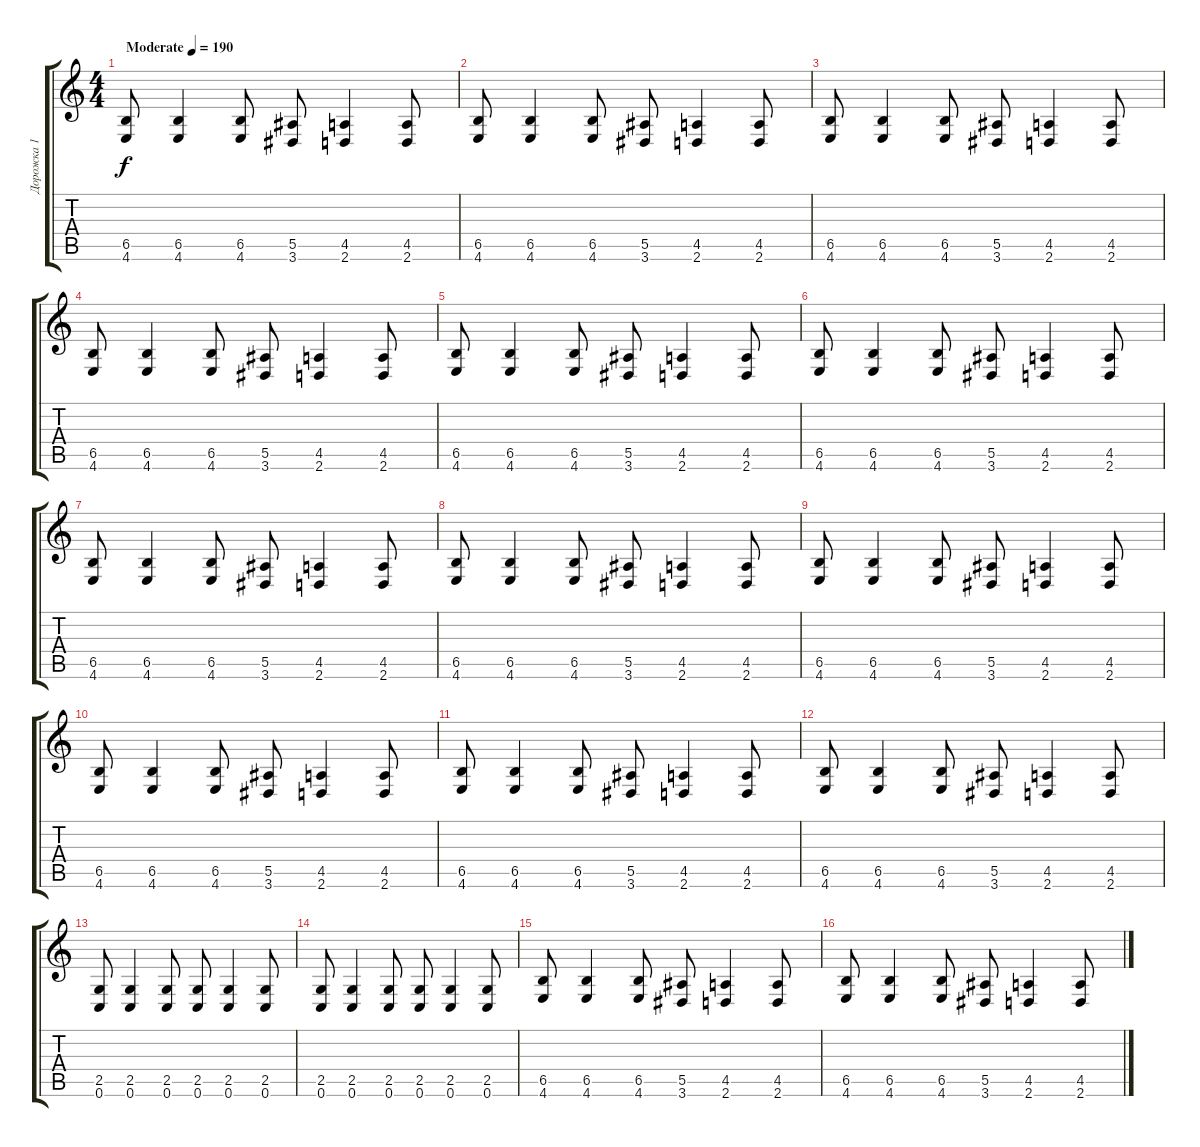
\track ("Дорожка 1" "Дорожка 1") {instrument distortionguitar}
\staff {score tabs}
\tuning (C4 G3 Eb3 Bb2 F2 C2) {hide}
\ts (4 4)
\tempo (190 "Moderate")
\clef g2
\ks c
(6.5 4.6).8{dy f instrument distortionguitar} (6.5 4.6).4 (6.5 4.6).8 (5.5 3.6).8 (4.5 2.6).4 (4.5 2.6).8 |
(6.5 4.6).8 (6.5 4.6).4 (6.5 4.6).8 (5.5 3.6).8 (4.5 2.6).4 (4.5 2.6).8 |
(6.5 4.6).8 (6.5 4.6).4 (6.5 4.6).8 (5.5 3.6).8 (4.5 2.6).4 (4.5 2.6).8 |
(6.5 4.6).8 (6.5 4.6).4 (6.5 4.6).8 (5.5 3.6).8 (4.5 2.6).4 (4.5 2.6).8 |
(6.5 4.6).8 (6.5 4.6).4 (6.5 4.6).8 (5.5 3.6).8 (4.5 2.6).4 (4.5 2.6).8 |
(6.5 4.6).8 (6.5 4.6).4 (6.5 4.6).8 (5.5 3.6).8 (4.5 2.6).4 (4.5 2.6).8 |
(6.5 4.6).8 (6.5 4.6).4 (6.5 4.6).8 (5.5 3.6).8 (4.5 2.6).4 (4.5 2.6).8 |
(6.5 4.6).8 (6.5 4.6).4 (6.5 4.6).8 (5.5 3.6).8 (4.5 2.6).4 (4.5 2.6).8 |
(6.5 4.6).8 (6.5 4.6).4 (6.5 4.6).8 (5.5 3.6).8 (4.5 2.6).4 (4.5 2.6).8 |
(6.5 4.6).8 (6.5 4.6).4 (6.5 4.6).8 (5.5 3.6).8 (4.5 2.6).4 (4.5 2.6).8 |
(6.5 4.6).8 (6.5 4.6).4 (6.5 4.6).8 (5.5 3.6).8 (4.5 2.6).4 (4.5 2.6).8 |
(6.5 4.6).8 (6.5 4.6).4 (6.5 4.6).8 (5.5 3.6).8 (4.5 2.6).4 (4.5 2.6).8 |
(2.5 0.6).8 (2.5 0.6).4 (2.5 0.6).8 (2.5 0.6).8 (2.5 0.6).4 (2.5 0.6).8 |
(2.5 0.6).8 (2.5 0.6).4 (2.5 0.6).8 (2.5 0.6).8 (2.5 0.6).4 (2.5 0.6).8 |
(6.5 4.6).8 (6.5 4.6).4 (6.5 4.6).8 (5.5 3.6).8 (4.5 2.6).4 (4.5 2.6).8 |
(6.5 4.6).8 (6.5 4.6).4 (6.5 4.6).8 (5.5 3.6).8 (4.5 2.6).4 (4.5 2.6).8
